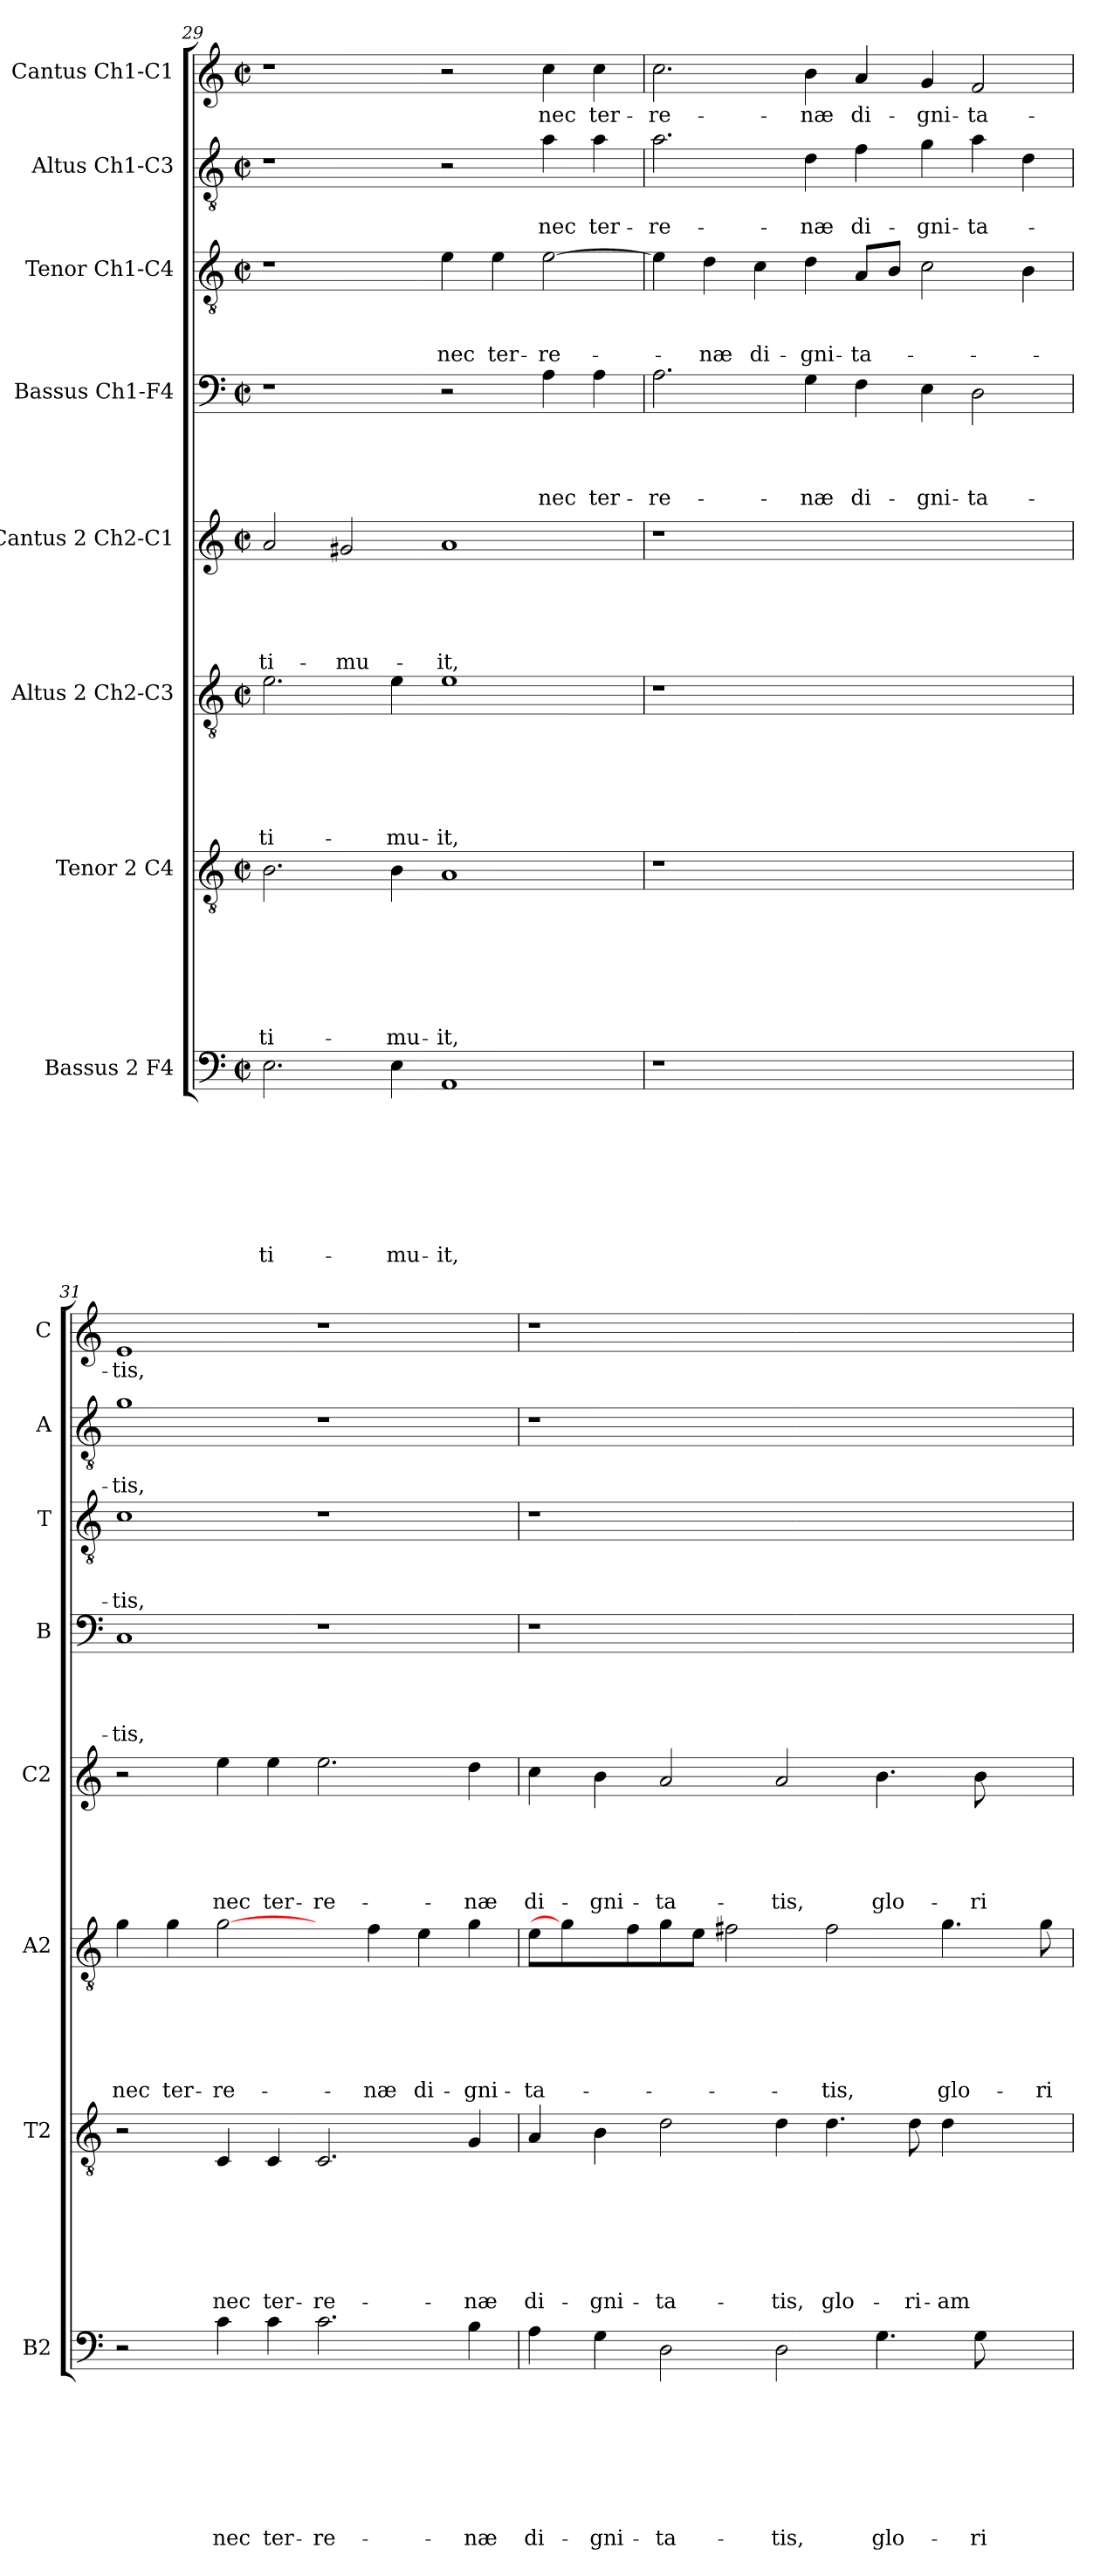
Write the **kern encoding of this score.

**kern	**text	**text	**text	**text	**text	**text	**text	**text	**kern	**text	**text	**text	**text	**text	**text	**text	**kern	**text	**text	**text	**text	**text	**text	**kern	**text	**text	**text	**text	**text	**kern	**text	**text	**text	**text	**kern	**text	**text	**text	**kern	**text	**text	**kern	**text
*part8	*part8	*part8	*part8	*part8	*part8	*part8	*part8	*part8	*part7	*part7	*part7	*part7	*part7	*part7	*part7	*part7	*part6	*part6	*part6	*part6	*part6	*part6	*part6	*part5	*part5	*part5	*part5	*part5	*part5	*part4	*part4	*part4	*part4	*part4	*part3	*part3	*part3	*part3	*part2	*part2	*part2	*part1	*part1
*staff8	*staff8	*staff8	*staff8	*staff8	*staff8	*staff8	*staff8	*staff8	*staff7	*staff7	*staff7	*staff7	*staff7	*staff7	*staff7	*staff7	*staff6	*staff6	*staff6	*staff6	*staff6	*staff6	*staff6	*staff5	*staff5	*staff5	*staff5	*staff5	*staff5	*staff4	*staff4	*staff4	*staff4	*staff4	*staff3	*staff3	*staff3	*staff3	*staff2	*staff2	*staff2	*staff1	*staff1
*I"Bassus 2 F4	*	*	*	*	*	*	*	*	*I"Tenor 2 C4	*	*	*	*	*	*	*	*I"Altus 2 Ch2-C3	*	*	*	*	*	*	*I"Cantus 2 Ch2-C1	*	*	*	*	*	*I"Bassus  Ch1-F4	*	*	*	*	*I"Tenor Ch1-C4	*	*	*	*I"Altus  Ch1-C3	*	*	*I"Cantus Ch1-C1	*
*I'B2	*	*	*	*	*	*	*	*	*I'T2	*	*	*	*	*	*	*	*I'A2	*	*	*	*	*	*	*I'C2	*	*	*	*	*	*I'B	*	*	*	*	*I'T	*	*	*	*I'A	*	*	*I'C	*
*clefF4	*	*	*	*	*	*	*	*	*clefGv2	*	*	*	*	*	*	*	*clefGv2	*	*	*	*	*	*	*clefG2	*	*	*	*	*	*clefF4	*	*	*	*	*clefGv2	*	*	*	*clefGv2	*	*	*clefG2	*
*k[]	*	*	*	*	*	*	*	*	*k[]	*	*	*	*	*	*	*	*k[]	*	*	*	*	*	*	*k[]	*	*	*	*	*	*k[]	*	*	*	*	*k[]	*	*	*	*k[]	*	*	*k[]	*
*C:	*	*	*	*	*	*	*	*	*C:	*	*	*	*	*	*	*	*C:	*	*	*	*	*	*	*C:	*	*	*	*	*	*C:	*	*	*	*	*C:	*	*	*	*C:	*	*	*C:	*
*M2/2	*	*	*	*	*	*	*	*	*M2/2	*	*	*	*	*	*	*	*M2/2	*	*	*	*	*	*	*M2/2	*	*	*	*	*	*M2/2	*	*	*	*	*M2/2	*	*	*	*M2/2	*	*	*M2/2	*
*met(c|)	*	*	*	*	*	*	*	*	*met(c|)	*	*	*	*	*	*	*	*met(c|)	*	*	*	*	*	*	*met(c|)	*	*	*	*	*	*met(c|)	*	*	*	*	*met(c|)	*	*	*	*met(c|)	*	*	*met(c|)	*
=29	=29	=29	=29	=29	=29	=29	=29	=29	=29	=29	=29	=29	=29	=29	=29	=29	=29	=29	=29	=29	=29	=29	=29	=29	=29	=29	=29	=29	=29	=29	=29	=29	=29	=29	=29	=29	=29	=29	=29	=29	=29	=29	=29
!	!	!	!	!	!	!	!	!LO:LY:b	!	!	!	!	!	!	!	!LO:LY:b	!	!	!	!	!	!	!LO:LY:b	!	!	!	!	!	!LO:LY:b	!	!	!	!	!	!	!	!	!	!	!	!	!	!
2.E\	.	.	.	.	.	.	.	ti-	2.B\	.	.	.	.	.	.	ti-	2.e\	.	.	.	.	.	ti-	2a/	.	.	.	.	ti-	1r	.	.	.	.	1r	.	.	.	1r	.	.	1r	.
!	!	!	!	!	!	!	!	!	!	!	!	!	!	!	!	!	!	!	!	!	!	!	!	!	!	!	!	!	!LO:LY:b	!	!	!	!	!	!	!	!	!	!	!	!	!	!
.	.	.	.	.	.	.	.	.	.	.	.	.	.	.	.	.	.	.	.	.	.	.	.	2g#X/	.	.	.	.	-mu-	.	.	.	.	.	.	.	.	.	.	.	.	.	.
!	!	!	!	!	!	!	!	!LO:LY:b	!	!	!	!	!	!	!	!LO:LY:b	!	!	!	!	!	!	!LO:LY:b	!	!	!	!	!	!	!	!	!	!	!	!	!	!	!	!	!	!	!	!
4E\	.	.	.	.	.	.	.	-mu-	4B\	.	.	.	.	.	.	-mu-	4e\	.	.	.	.	.	-mu-	.	.	.	.	.	.	.	.	.	.	.	.	.	.	.	.	.	.	.	.
!	!	!	!	!	!	!	!	!LO:LY:b	!	!	!	!	!	!	!	!LO:LY:b	!	!	!	!	!	!	!LO:LY:b	!	!	!	!	!	!LO:LY:b	!	!	!	!	!	!	!	!	!LO:LY:b	!	!	!	!	!
1AA	.	.	.	.	.	.	.	-it,	1A	.	.	.	.	.	.	-it,	1e	.	.	.	.	.	-it,	1a	.	.	.	.	-it,	2r	.	.	.	.	4e\	.	.	nec	2r	.	.	2r	.
!	!	!	!	!	!	!	!	!	!	!	!	!	!	!	!	!	!	!	!	!	!	!	!	!	!	!	!	!	!	!	!	!	!	!	!	!	!	!LO:LY:b	!	!	!	!	!
.	.	.	.	.	.	.	.	.	.	.	.	.	.	.	.	.	.	.	.	.	.	.	.	.	.	.	.	.	.	.	.	.	.	.	4e\	.	.	ter-	.	.	.	.	.
!	!	!	!	!	!	!	!	!	!	!	!	!	!	!	!	!	!	!	!	!	!	!	!	!	!	!	!	!	!	!	!	!	!	!LO:LY:b	!	!	!	!LO:LY:b	!	!	!LO:LY:b	!	!LO:LY:b
.	.	.	.	.	.	.	.	.	.	.	.	.	.	.	.	.	.	.	.	.	.	.	.	.	.	.	.	.	.	4A\	.	.	.	nec	[2e\	.	.	-re-	4a\	.	nec	4cc\	nec
!	!	!	!	!	!	!	!	!	!	!	!	!	!	!	!	!	!	!	!	!	!	!	!	!	!	!	!	!	!	!	!	!	!	!LO:LY:b	!	!	!	!	!	!	!LO:LY:b	!	!LO:LY:b
.	.	.	.	.	.	.	.	.	.	.	.	.	.	.	.	.	.	.	.	.	.	.	.	.	.	.	.	.	.	4A\	.	.	.	ter-	.	.	.	.	4a\	.	ter-	4cc\	ter-
=30	=30	=30	=30	=30	=30	=30	=30	=30	=30	=30	=30	=30	=30	=30	=30	=30	=30	=30	=30	=30	=30	=30	=30	=30	=30	=30	=30	=30	=30	=30	=30	=30	=30	=30	=30	=30	=30	=30	=30	=30	=30	=30	=30
!	!	!	!	!	!	!	!	!	!	!	!	!	!	!	!	!	!	!	!	!	!	!	!	!	!	!	!	!	!	!	!	!	!	!LO:LY:b	!	!	!	!	!	!	!LO:LY:b	!	!LO:LY:b
1r	.	.	.	.	.	.	.	.	1r	.	.	.	.	.	.	.	1r	.	.	.	.	.	.	1r	.	.	.	.	.	2.A\	.	.	.	-re-	4e\]	.	.	.	2.a\	.	-re-	2.cc\	-re-
!	!	!	!	!	!	!	!	!	!	!	!	!	!	!	!	!	!	!	!	!	!	!	!	!	!	!	!	!	!	!	!	!	!	!	!	!	!	!LO:LY:b	!	!	!	!	!
.	.	.	.	.	.	.	.	.	.	.	.	.	.	.	.	.	.	.	.	.	.	.	.	.	.	.	.	.	.	.	.	.	.	.	4d\	.	.	-næ	.	.	.	.	.
!	!	!	!	!	!	!	!	!	!	!	!	!	!	!	!	!	!	!	!	!	!	!	!	!	!	!	!	!	!	!	!	!	!	!	!	!	!	!LO:LY:b	!	!	!	!	!
.	.	.	.	.	.	.	.	.	.	.	.	.	.	.	.	.	.	.	.	.	.	.	.	.	.	.	.	.	.	.	.	.	.	.	4c\	.	.	di-	.	.	.	.	.
!	!	!	!	!	!	!	!	!	!	!	!	!	!	!	!	!	!	!	!	!	!	!	!	!	!	!	!	!	!	!	!	!	!	!LO:LY:b	!	!	!	!LO:LY:b	!	!	!LO:LY:b	!	!LO:LY:b
.	.	.	.	.	.	.	.	.	.	.	.	.	.	.	.	.	.	.	.	.	.	.	.	.	.	.	.	.	.	4G\	.	.	.	-næ	4d\	.	.	-gni-	4d\	.	-næ	4b\	-næ
!	!	!	!	!	!	!	!	!	!	!	!	!	!	!	!	!	!	!	!	!	!	!	!	!	!	!	!	!	!	!	!	!	!	!LO:LY:b	!	!	!	!LO:LY:b	!	!	!LO:LY:b	!	!LO:LY:b
1ryy	.	.	.	.	.	.	.	.	1ryy	.	.	.	.	.	.	.	1ryy	.	.	.	.	.	.	1ryy	.	.	.	.	.	4F\	.	.	.	di-	8A/L	.	.	-ta-	4f\	.	di-	4a/	di-
.	.	.	.	.	.	.	.	.	.	.	.	.	.	.	.	.	.	.	.	.	.	.	.	.	.	.	.	.	.	.	.	.	.	.	8B/J	.	.	.	.	.	.	.	.
!	!	!	!	!	!	!	!	!	!	!	!	!	!	!	!	!	!	!	!	!	!	!	!	!	!	!	!	!	!	!	!	!	!	!LO:LY:b	!	!	!	!	!	!	!LO:LY:b	!	!LO:LY:b
.	.	.	.	.	.	.	.	.	.	.	.	.	.	.	.	.	.	.	.	.	.	.	.	.	.	.	.	.	.	4E\	.	.	.	-gni-	2c\	.	.	.	4g\	.	-gni-	4g/	-gni-
!	!	!	!	!	!	!	!	!	!	!	!	!	!	!	!	!	!	!	!	!	!	!	!	!	!	!	!	!	!	!	!	!	!	!LO:LY:b	!	!	!	!	!	!	!LO:LY:b	!	!LO:LY:b
.	.	.	.	.	.	.	.	.	.	.	.	.	.	.	.	.	.	.	.	.	.	.	.	.	.	.	.	.	.	2D\	.	.	.	-ta-	.	.	.	.	4a\	.	-ta-	2f/	-ta-
.	.	.	.	.	.	.	.	.	.	.	.	.	.	.	.	.	.	.	.	.	.	.	.	.	.	.	.	.	.	.	.	.	.	.	4B\	.	.	.	4d\	.	.	.	.
=31	=31	=31	=31	=31	=31	=31	=31	=31	=31	=31	=31	=31	=31	=31	=31	=31	=31	=31	=31	=31	=31	=31	=31	=31	=31	=31	=31	=31	=31	=31	=31	=31	=31	=31	=31	=31	=31	=31	=31	=31	=31	=31	=31
!	!	!	!	!	!	!	!	!	!	!	!	!	!	!	!	!	!	!	!	!	!	!	!LO:LY:b	!	!	!	!	!	!	!	!	!	!	!LO:LY:b	!	!	!	!LO:LY:b	!	!	!LO:LY:b	!	!LO:LY:b
2r	.	.	.	.	.	.	.	.	2r	.	.	.	.	.	.	.	4g\	.	.	.	.	.	nec	2r	.	.	.	.	.	1C	.	.	.	-tis,	1c	.	.	-tis,	1g	.	-tis,	1e	-tis,
!	!	!	!	!	!	!	!	!	!	!	!	!	!	!	!	!	!	!	!	!	!	!	!LO:LY:b	!	!	!	!	!	!	!	!	!	!	!	!	!	!	!	!	!	!	!	!
.	.	.	.	.	.	.	.	.	.	.	.	.	.	.	.	.	4g\	.	.	.	.	.	ter-	.	.	.	.	.	.	.	.	.	.	.	.	.	.	.	.	.	.	.	.
!	!	!	!	!	!	!	!	!LO:LY:b	!	!	!	!	!	!	!	!LO:LY:b	!	!	!	!	!	!	!LO:LY:b	!	!	!	!	!	!LO:LY:b	!	!	!	!	!	!	!	!	!	!	!	!	!	!
4c\	.	.	.	.	.	.	.	nec	4C/	.	.	.	.	.	.	nec	[2g\	.	.	.	.	.	-re-	4ee\	.	.	.	.	nec	.	.	.	.	.	.	.	.	.	.	.	.	.	.
!	!	!	!	!	!	!	!	!LO:LY:b	!	!	!	!	!	!	!	!LO:LY:b	!	!	!	!	!	!	!	!	!	!	!	!	!LO:LY:b	!	!	!	!	!	!	!	!	!	!	!	!	!	!
4c\	.	.	.	.	.	.	.	ter-	4C/	.	.	.	.	.	.	ter-	.	.	.	.	.	.	.	4ee\	.	.	.	.	ter-	.	.	.	.	.	.	.	.	.	.	.	.	.	.
!	!	!	!	!	!	!	!	!LO:LY:b	!	!	!	!	!	!	!	!LO:LY:b	!	!	!	!	!	!	!	!	!	!	!	!	!LO:LY:b	!	!	!	!	!	!	!	!	!	!	!	!	!	!
2.c\	.	.	.	.	.	.	.	-re-	2.C/	.	.	.	.	.	.	-re-	4ryy	.	.	.	.	.	.	2.ee\	.	.	.	.	-re-	1r	.	.	.	.	1r	.	.	.	1r	.	.	1r	.
!	!	!	!	!	!	!	!	!	!	!	!	!	!	!	!	!	!	!	!	!	!	!	!LO:LY:b	!	!	!	!	!	!	!	!	!	!	!	!	!	!	!	!	!	!	!	!
.	.	.	.	.	.	.	.	.	.	.	.	.	.	.	.	.	4f\	.	.	.	.	.	-næ	.	.	.	.	.	.	.	.	.	.	.	.	.	.	.	.	.	.	.	.
!	!	!	!	!	!	!	!	!	!	!	!	!	!	!	!	!	!	!	!	!	!	!	!LO:LY:b	!	!	!	!	!	!	!	!	!	!	!	!	!	!	!	!	!	!	!	!
.	.	.	.	.	.	.	.	.	.	.	.	.	.	.	.	.	4e\	.	.	.	.	.	di-	.	.	.	.	.	.	.	.	.	.	.	.	.	.	.	.	.	.	.	.
!	!	!	!	!	!	!	!	!LO:LY:b	!	!	!	!	!	!	!	!LO:LY:b	!	!	!	!	!	!	!LO:LY:b	!	!	!	!	!	!LO:LY:b	!	!	!	!	!	!	!	!	!	!	!	!	!	!
4B\	.	.	.	.	.	.	.	-næ	4G/	.	.	.	.	.	.	-næ	4g\	.	.	.	.	.	-gni-	4dd\	.	.	.	.	-næ	.	.	.	.	.	.	.	.	.	.	.	.	.	.
!!LO:PB:g=z
=32	=32	=32	=32	=32	=32	=32	=32	=32	=32	=32	=32	=32	=32	=32	=32	=32	=32	=32	=32	=32	=32	=32	=32	=32	=32	=32	=32	=32	=32	=32	=32	=32	=32	=32	=32	=32	=32	=32	=32	=32	=32	=32	=32
!	!	!	!	!	!	!	!	!LO:LY:b	!	!	!	!	!	!	!	!LO:LY:b	!	!	!	!	!	!	!LO:LY:b	!	!	!	!	!	!LO:LY:b	!	!	!	!	!	!	!	!	!	!	!	!	!	!
4A\	.	.	.	.	.	.	.	di-	4A/	.	.	.	.	.	.	di-	8e\L	.	.	.	.	.	-ta-	4cc\	.	.	.	.	di-	1r	.	.	.	.	1r	.	.	.	1r	.	.	1r	.
.	.	.	.	.	.	.	.	.	.	.	.	.	.	.	.	.	4g\]	.	.	.	.	.	.	.	.	.	.	.	.	.	.	.	.	.	.	.	.	.	.	.	.	.	.
!	!	!	!	!	!	!	!	!LO:LY:b	!	!	!	!	!	!	!	!LO:LY:b	!	!	!	!	!	!	!	!	!	!	!	!	!LO:LY:b	!	!	!	!	!	!	!	!	!	!	!	!	!	!
4G\	.	.	.	.	.	.	.	-gni-	4B\	.	.	.	.	.	.	-gni-	.	.	.	.	.	.	.	4b\	.	.	.	.	-gni-	.	.	.	.	.	.	.	.	.	.	.	.	.	.
.	.	.	.	.	.	.	.	.	.	.	.	.	.	.	.	.	8f\	.	.	.	.	.	.	.	.	.	.	.	.	.	.	.	.	.	.	.	.	.	.	.	.	.	.
!	!	!	!	!	!	!	!	!LO:LY:b	!	!	!	!	!	!	!	!LO:LY:b	!	!	!	!	!	!	!	!	!	!	!	!	!LO:LY:b	!	!	!	!	!	!	!	!	!	!	!	!	!	!
2D\	.	.	.	.	.	.	.	-ta-	2d\	.	.	.	.	.	.	-ta-	8g\	.	.	.	.	.	.	2a/	.	.	.	.	-ta-	.	.	.	.	.	.	.	.	.	.	.	.	.	.
.	.	.	.	.	.	.	.	.	.	.	.	.	.	.	.	.	8e\J	.	.	.	.	.	.	.	.	.	.	.	.	.	.	.	.	.	.	.	.	.	.	.	.	.	.
.	.	.	.	.	.	.	.	.	.	.	.	.	.	.	.	.	2f#X\	.	.	.	.	.	.	.	.	.	.	.	.	.	.	.	.	.	.	.	.	.	.	.	.	.	.
!	!	!	!	!	!	!	!	!LO:LY:b	!	!	!	!	!	!	!	!LO:LY:b	!	!	!	!	!	!	!	!	!	!	!	!	!LO:LY:b	!	!	!	!	!	!	!	!	!	!	!	!	!	!
2D\	.	.	.	.	.	.	.	-tis,	4d\	.	.	.	.	.	.	-tis,	.	.	.	.	.	.	.	2a/	.	.	.	.	-tis,	1ryy	.	.	.	.	1ryy	.	.	.	1ryy	.	.	1ryy	.
!	!	!	!	!	!	!	!	!	!	!	!	!	!	!	!	!LO:LY:b	!	!	!	!	!	!	!LO:LY:b	!	!	!	!	!	!	!	!	!	!	!	!	!	!	!	!	!	!	!	!
.	.	.	.	.	.	.	.	.	4.d\	.	.	.	.	.	.	glo-	2f#\	.	.	.	.	.	-tis,	.	.	.	.	.	.	.	.	.	.	.	.	.	.	.	.	.	.	.	.
!	!	!	!	!	!	!	!	!LO:LY:b	!	!	!	!	!	!	!	!	!	!	!	!	!	!	!	!	!	!	!	!	!LO:LY:b	!	!	!	!	!	!	!	!	!	!	!	!	!	!
4.G\	.	.	.	.	.	.	.	glo-	.	.	.	.	.	.	.	.	.	.	.	.	.	.	.	4.b\	.	.	.	.	glo-	.	.	.	.	.	.	.	.	.	.	.	.	.	.
!	!	!	!	!	!	!	!	!	!	!	!	!	!	!	!	!LO:LY:b	!	!	!	!	!	!	!	!	!	!	!	!	!	!	!	!	!	!	!	!	!	!	!	!	!	!	!
.	.	.	.	.	.	.	.	.	8d\	.	.	.	.	.	.	-ri-	.	.	.	.	.	.	.	.	.	.	.	.	.	.	.	.	.	.	.	.	.	.	.	.	.	.	.
!	!	!	!	!	!	!	!	!	!	!	!	!	!	!	!	!LO:LY:b	!	!	!	!	!	!	!LO:LY:b	!	!	!	!	!	!	!	!	!	!	!	!	!	!	!	!	!	!	!	!
.	.	.	.	.	.	.	.	.	4d\	.	.	.	.	.	.	-am	4.g\	.	.	.	.	.	glo-	.	.	.	.	.	.	.	.	.	.	.	.	.	.	.	.	.	.	.	.
!	!	!	!	!	!	!	!	!LO:LY:b	!	!	!	!	!	!	!	!	!	!	!	!	!	!	!	!	!	!	!	!	!LO:LY:b	!	!	!	!	!	!	!	!	!	!	!	!	!	!
8G\	.	.	.	.	.	.	.	-ri-	.	.	.	.	.	.	.	.	.	.	.	.	.	.	.	8b\	.	.	.	.	-ri-	.	.	.	.	.	.	.	.	.	.	.	.	.	.
4ryy	.	.	.	.	.	.	.	.	4ryy	.	.	.	.	.	.	.	.	.	.	.	.	.	.	4ryy	.	.	.	.	.	4ryy	.	.	.	.	4ryy	.	.	.	4ryy	.	.	4ryy	.
!	!	!	!	!	!	!	!	!	!	!	!	!	!	!	!	!	!	!	!	!	!	!	!LO:LY:b	!	!	!	!	!	!	!	!	!	!	!	!	!	!	!	!	!	!	!	!
.	.	.	.	.	.	.	.	.	.	.	.	.	.	.	.	.	8g\	.	.	.	.	.	-ri-	.	.	.	.	.	.	.	.	.	.	.	.	.	.	.	.	.	.	.	.
=	=	=	=	=	=	=	=	=	=	=	=	=	=	=	=	=	=	=	=	=	=	=	=	=	=	=	=	=	=	=	=	=	=	=	=	=	=	=	=	=	=	=	=
*-	*-	*-	*-	*-	*-	*-	*-	*-	*-	*-	*-	*-	*-	*-	*-	*-	*-	*-	*-	*-	*-	*-	*-	*-	*-	*-	*-	*-	*-	*-	*-	*-	*-	*-	*-	*-	*-	*-	*-	*-	*-	*-	*-
